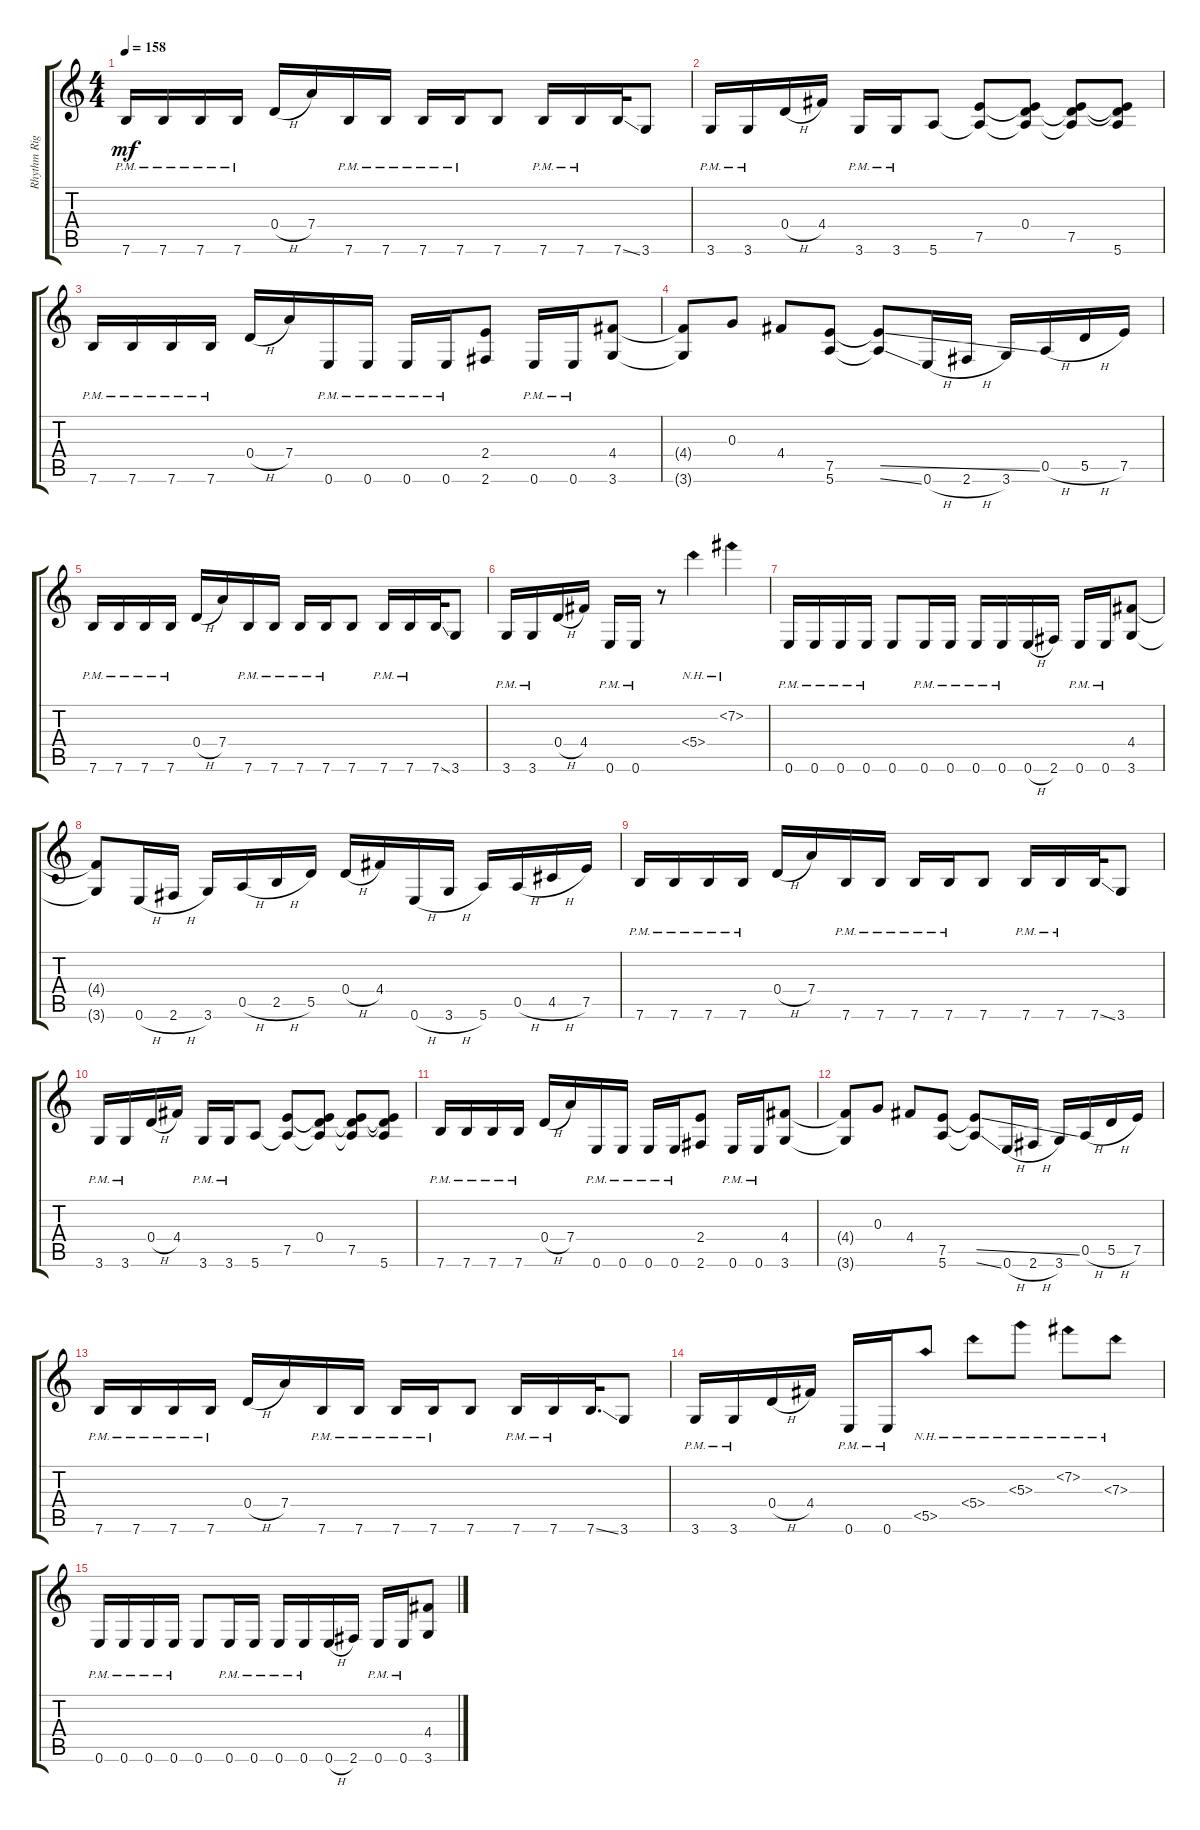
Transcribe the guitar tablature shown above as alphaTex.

\track ("Rhythm Right" "Rhythm Rig") {instrument overdrivenguitar}
\staff {score tabs}
\tuning (E4 B3 G3 D3 A2 E2) {hide}
\ts (4 4)
\tempo 158
\clef g2
\ks c
7.6{pm}.16{dy mf} 7.6{pm}.16 7.6{pm}.16 7.6{pm}.16 0.4{h}.16 7.4.16 7.6{pm}.16 7.6{pm}.16 7.6{pm}.16 7.6{pm}.16 7.6.8 7.6{pm}.16 7.6{pm}.16 7.6{ss}.32 3.6.8 |
3.6{pm}.16 3.6{pm}.16 0.4{h}.16 4.4.16 3.6{pm}.16 3.6{pm}.16 5.6.8 (7.5 5.6{t}).8 (0.4 7.5{t} 5.6{t}).8 (0.4{t} 7.5 5.6{t}).8 (0.4{t} 7.5{t} 5.6).8 |
7.6{pm}.16 7.6{pm}.16 7.6{pm}.16 7.6{pm}.16 0.4{h}.16 7.4.16 0.6{pm}.16 0.6{pm}.16 0.6{pm}.16 0.6{pm}.16 (2.4 2.6).8 0.6{pm}.16 0.6{pm}.16 (4.4 3.6).8 |
(4.4{t} 3.6{t}).8 0.3.8 4.4.8 (7.5 5.6).8 (7.5{ss t} 5.6{ss t}).8 0.6{h}.16 2.6{h}.16 3.6.16 0.5{h}.16 5.5{h}.16 7.5.16 |
7.6{pm}.16 7.6{pm}.16 7.6{pm}.16 7.6{pm}.16 0.4{h}.16 7.4.16 7.6{pm}.16 7.6{pm}.16 7.6{pm}.16 7.6{pm}.16 7.6.8 7.6{pm}.16 7.6{pm}.16 7.6{ss}.32 3.6.8 |
3.6{pm}.16 3.6{pm}.16 0.4{h}.16 4.4.16 0.6{pm}.16 0.6{pm}.16 r.8 5.4{nh}.4 7.2{nh}.4 |
0.6{pm}.16 0.6{pm}.16 0.6{pm}.16 0.6{pm}.16 0.6.8 0.6{pm}.16 0.6{pm}.16 0.6{pm}.16 0.6{pm}.16 0.6{h}.16 2.6.16 0.6{pm}.16 0.6{pm}.16 (4.4 3.6).8 |
(4.4{t} 3.6{t}).8 0.6{h}.16 2.6{h}.16 3.6.16 0.5{h}.16 2.5{h}.16 5.5.16 0.4{h}.16 4.4.16 0.6{h}.16 3.6{h}.16 5.6.16 0.5{h}.16 4.5{h}.16 7.5.16 |
7.6{pm}.16 7.6{pm}.16 7.6{pm}.16 7.6{pm}.16 0.4{h}.16 7.4.16 7.6{pm}.16 7.6{pm}.16 7.6{pm}.16 7.6{pm}.16 7.6.8 7.6{pm}.16 7.6{pm}.16 7.6{ss}.32 3.6.8 |
3.6{pm}.16 3.6{pm}.16 0.4{h}.16 4.4.16 3.6{pm}.16 3.6{pm}.16 5.6.8 (7.5 5.6{t}).8 (0.4 7.5{t} 5.6{t}).8 (0.4{t} 7.5 5.6{t}).8 (0.4{t} 7.5{t} 5.6).8 |
7.6{pm}.16 7.6{pm}.16 7.6{pm}.16 7.6{pm}.16 0.4{h}.16 7.4.16 0.6{pm}.16 0.6{pm}.16 0.6{pm}.16 0.6{pm}.16 (2.4 2.6).8 0.6{pm}.16 0.6{pm}.16 (4.4 3.6).8 |
(4.4{t} 3.6{t}).8 0.3.8 4.4.8 (7.5 5.6).8 (7.5{ss t} 5.6{ss t}).8 0.6{h}.16 2.6{h}.16 3.6.16 0.5{h}.16 5.5{h}.16 7.5.16 |
7.6{pm}.16 7.6{pm}.16 7.6{pm}.16 7.6{pm}.16 0.4{h}.16 7.4.16 7.6{pm}.16 7.6{pm}.16 7.6{pm}.16 7.6{pm}.16 7.6.8 7.6{pm}.16 7.6{pm}.16 7.6{ss}.32{d} 3.6.8 |
3.6{pm}.16 3.6{pm}.16 0.4{h}.16 4.4.16 0.6{pm}.16 0.6{pm}.16 5.5{nh}.8 5.4{nh}.8 5.3{nh}.8 7.2{nh}.8 7.3{nh}.8 |
0.6{pm}.16 0.6{pm}.16 0.6{pm}.16 0.6{pm}.16 0.6.8 0.6{pm}.16 0.6{pm}.16 0.6{pm}.16 0.6{pm}.16 0.6{h}.16 2.6.16 0.6{pm}.16 0.6{pm}.16 (4.4 3.6).8
